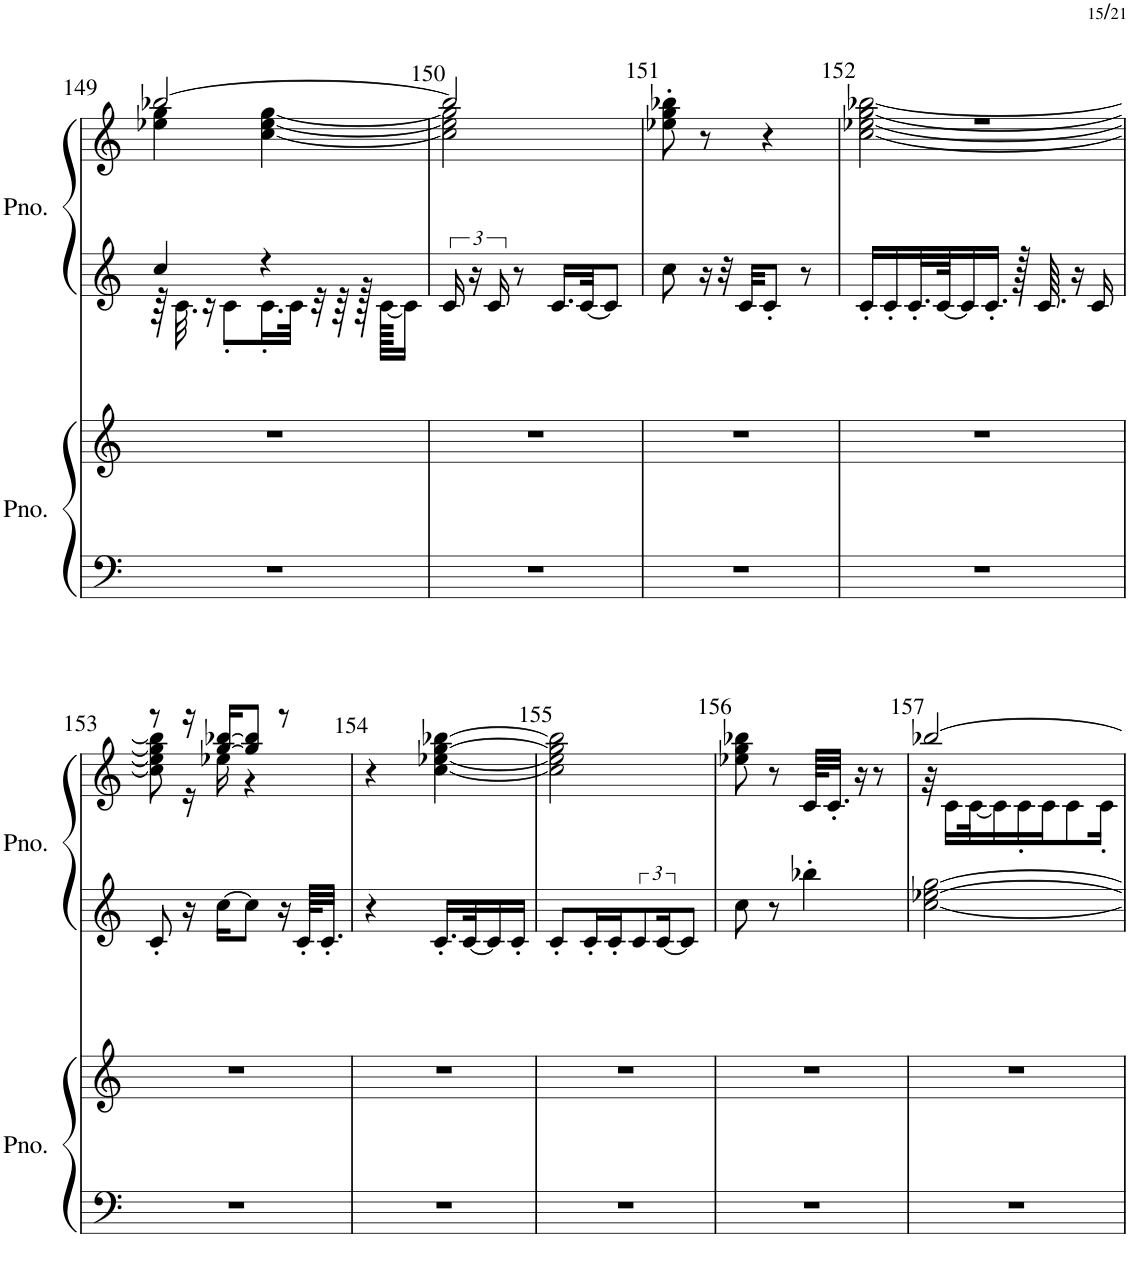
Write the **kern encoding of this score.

**kern	**kern	**kern	**kern
*part2	*part2	*part1	*part1
*staff4	*staff3	*staff2	*staff1
*I"ピアノ	*	*I"ピアノ	*
!!LO:PB:g=z
*clefF4	*clefG2	*clefG2	*clefG2
*k[]	*k[]	*k[]	*k[]
*M4/8	*M4/8	*M4/8	*M4/8
=149	=149	=149	=149
*	*	*^	*^
2r	2r	4cc/	64r	[2bb-X/	4ee-X\ 4gg\
.	.	.	32.c\	.	.
.	.	.	16r	.	.
.	.	.	8c'\L	.	.
.	.	4r	16.c'\L	.	[4cc\ [4ee-\ [4gg\
.	.	.	32c\JJk	.	.
.	.	.	32r	.	.
.	.	.	64r	.	.
.	.	.	128r	.	.
.	.	.	[128c\KKKLL	.	.
.	.	.	16c\JJ]	.	.
*	*	*v	*v	*	*
=150	=150	=150	=150	=150
2r	2r	24c/	2bb-/]	2cc\] 2ee-\] 2gg\]
.	.	24r	.	.
.	.	24c/	.	.
.	.	8r	.	.
.	.	16.c/LL	.	.
.	.	[32c/JK	.	.
.	.	8c/J]	.	.
*	*	*	*v	*v
=151	=151	=151	=151
2r	2r	8cc\	8ee-X\' 8gg\' 8bb-X\'
.	.	16r	8r
.	.	32r	.
.	.	32c/KKL	.
.	.	8c'/J	4r
.	.	8r	.
=152	=152	=152	=152
*	*	*	*^
2r	2r	16c'/LL	2r	[2cc\ [2ee-X\ [2gg\ [2bb-X\
.	.	16c'/	.	.
.	.	32.c'/L	.	.
.	.	[64c/JK	.	.
.	.	16c/]	.	.
.	.	16.c'/JJ	.	.
.	.	128r	.	.
.	.	64.c/	.	.
.	.	16r	.	.
.	.	16c/	.	.
!!LO:LB:g=z	!!
=153	=153	=153	=153	=153
2r	2r	8c'/	8r	8cc\] 8ee-\] 8gg\] 8bb-\]
.	.	16r	16r	16r
.	.	[16cc\KL	[16gg/ [16bb-X/KL	16ee-X\
.	.	8cc\J]	8gg/] 8bb-/]J	4r
.	.	16r	8r	.
.	.	64c'/KLLL	.	.
.	.	32.c'/JJJ	.	.
*	*	*	*v	*v
=154	=154	=154	=154
2r	2r	4r	4r
.	.	16.c'/LL	[4cc\ [4ee-X\ [4gg\ [4bb-X\
.	.	[32c/K	.
.	.	16c/]	.
.	.	16c'/JJ	.
=155	=155	=155	=155
2r	2r	8c'/L	2cc\] 2ee-\] 2gg\] 2bb-\]
.	.	16c'/L	.
.	.	16c'/J	.
.	.	12c/	.
.	.	[24c/K	.
.	.	8c/J]	.
=156	=156	=156	=156
2r	2r	8cc\	8ee-X\ 8gg\ 8bb-X\
.	.	8r	8r
.	.	4bb-X'\	64c/KLLL
.	.	.	32.c'/JJJ
.	.	.	16r
.	.	.	8r
=157	=157	=157	=157
*	*	*	*^
2r	2r	[2cc\ [2ee-X\ [2gg\	[2bb-X/	32r
.	.	.	.	16c\LL
.	.	.	.	[32c\K
.	.	.	.	16c\]
.	.	.	.	16c'\
.	.	.	.	16c\J
.	.	.	.	8c\
.	.	.	.	16c'\Jk
*	*	*	*v	*v
=	=	=	=
*-	*-	*-	*-
